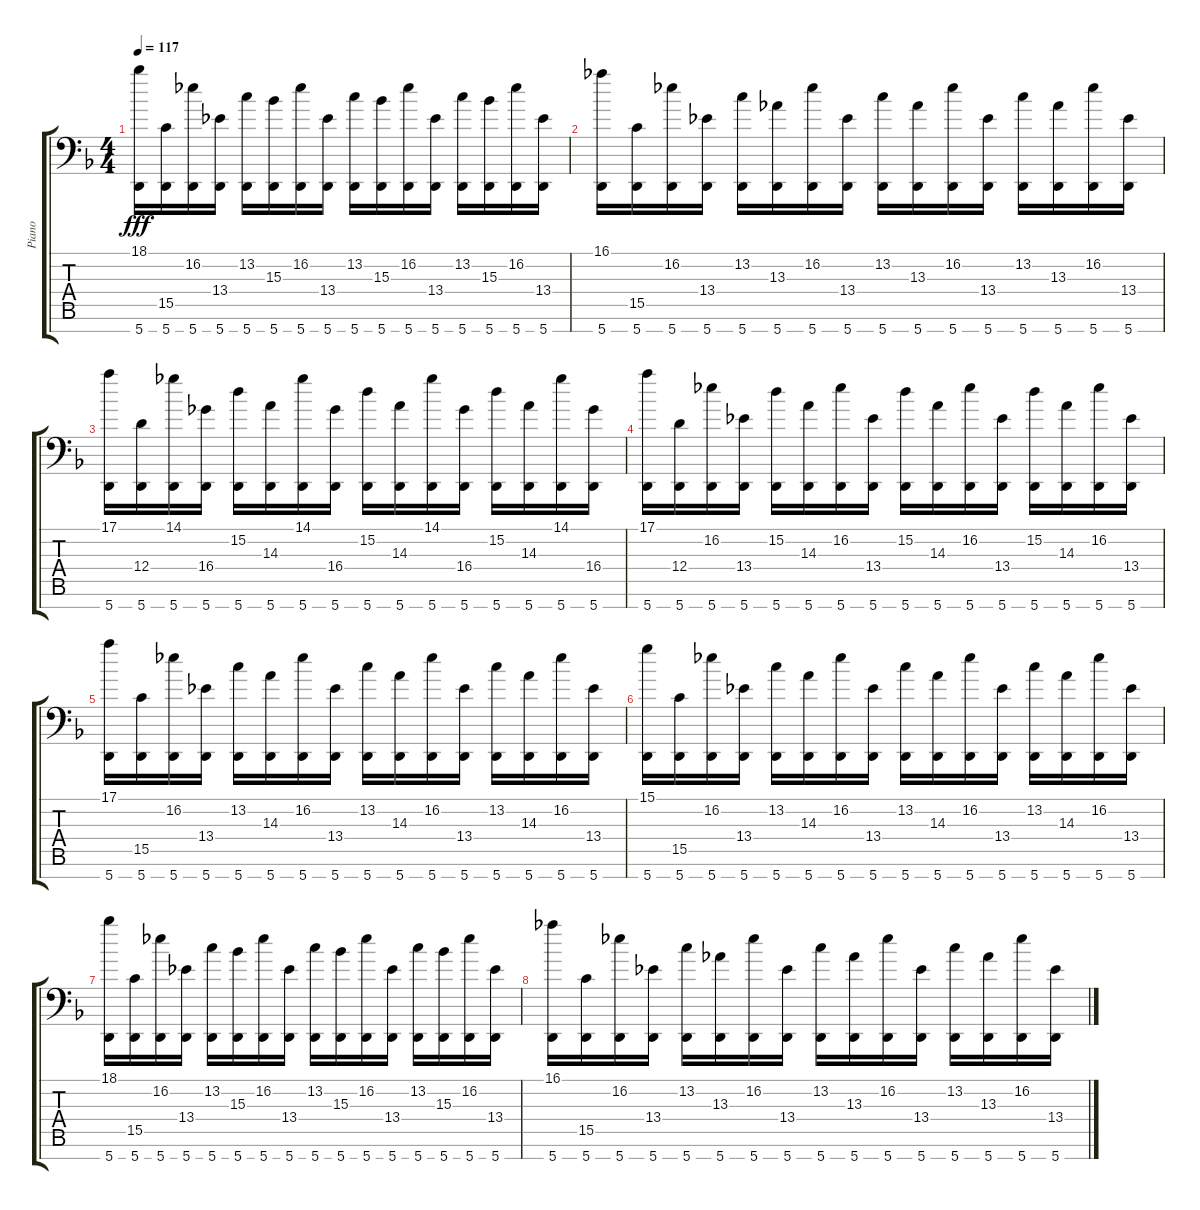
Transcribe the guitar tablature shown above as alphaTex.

\track ("Piano" "Piano") {instrument acousticgrandpiano}
\staff {score tabs}
\tuning (E4 B3 G3 D3 A2 E2 A1) {hide}
\ts (4 4)
\tempo 117
\clef f4
\ks f
(18.1 5.7).16{dy fff} (15.5 5.7).16 (16.2 5.7).16 (13.4 5.7).16 (13.2 5.7).16 (15.3 5.7).16 (16.2 5.7).16 (13.4 5.7).16 (13.2 5.7).16 (15.3 5.7).16 (16.2 5.7).16 (13.4 5.7).16 (13.2 5.7).16 (15.3 5.7).16 (16.2 5.7).16 (13.4 5.7).16 |
(16.1 5.7).16 (15.5 5.7).16 (16.2 5.7).16 (13.4 5.7).16 (13.2 5.7).16 (13.3 5.7).16 (16.2 5.7).16 (13.4 5.7).16 (13.2 5.7).16 (13.3 5.7).16 (16.2 5.7).16 (13.4 5.7).16 (13.2 5.7).16 (13.3 5.7).16 (16.2 5.7).16 (13.4 5.7).16 |
(17.1 5.7).16 (12.4 5.7).16 (14.1 5.7).16 (16.4 5.7).16 (15.2 5.7).16 (14.3 5.7).16 (14.1 5.7).16 (16.4 5.7).16 (15.2 5.7).16 (14.3 5.7).16 (14.1 5.7).16 (16.4 5.7).16 (15.2 5.7).16 (14.3 5.7).16 (14.1 5.7).16 (16.4 5.7).16 |
(17.1 5.7).16 (12.4 5.7).16 (16.2 5.7).16 (13.4 5.7).16 (15.2 5.7).16 (14.3 5.7).16 (16.2 5.7).16 (13.4 5.7).16 (15.2 5.7).16 (14.3 5.7).16 (16.2 5.7).16 (13.4 5.7).16 (15.2 5.7).16 (14.3 5.7).16 (16.2 5.7).16 (13.4 5.7).16 |
(17.1 5.7).16 (15.5 5.7).16 (16.2 5.7).16 (13.4 5.7).16 (13.2 5.7).16 (14.3 5.7).16 (16.2 5.7).16 (13.4 5.7).16 (13.2 5.7).16 (14.3 5.7).16 (16.2 5.7).16 (13.4 5.7).16 (13.2 5.7).16 (14.3 5.7).16 (16.2 5.7).16 (13.4 5.7).16 |
(15.1 5.7).16 (15.5 5.7).16 (16.2 5.7).16 (13.4 5.7).16 (13.2 5.7).16 (14.3 5.7).16 (16.2 5.7).16 (13.4 5.7).16 (13.2 5.7).16 (14.3 5.7).16 (16.2 5.7).16 (13.4 5.7).16 (13.2 5.7).16 (14.3 5.7).16 (16.2 5.7).16 (13.4 5.7).16 |
(18.1 5.7).16 (15.5 5.7).16 (16.2 5.7).16 (13.4 5.7).16 (13.2 5.7).16 (15.3 5.7).16 (16.2 5.7).16 (13.4 5.7).16 (13.2 5.7).16 (15.3 5.7).16 (16.2 5.7).16 (13.4 5.7).16 (13.2 5.7).16 (15.3 5.7).16 (16.2 5.7).16 (13.4 5.7).16 |
(16.1 5.7).16 (15.5 5.7).16 (16.2 5.7).16 (13.4 5.7).16 (13.2 5.7).16 (13.3 5.7).16 (16.2 5.7).16 (13.4 5.7).16 (13.2 5.7).16 (13.3 5.7).16 (16.2 5.7).16 (13.4 5.7).16 (13.2 5.7).16 (13.3 5.7).16 (16.2 5.7).16 (13.4 5.7).16
